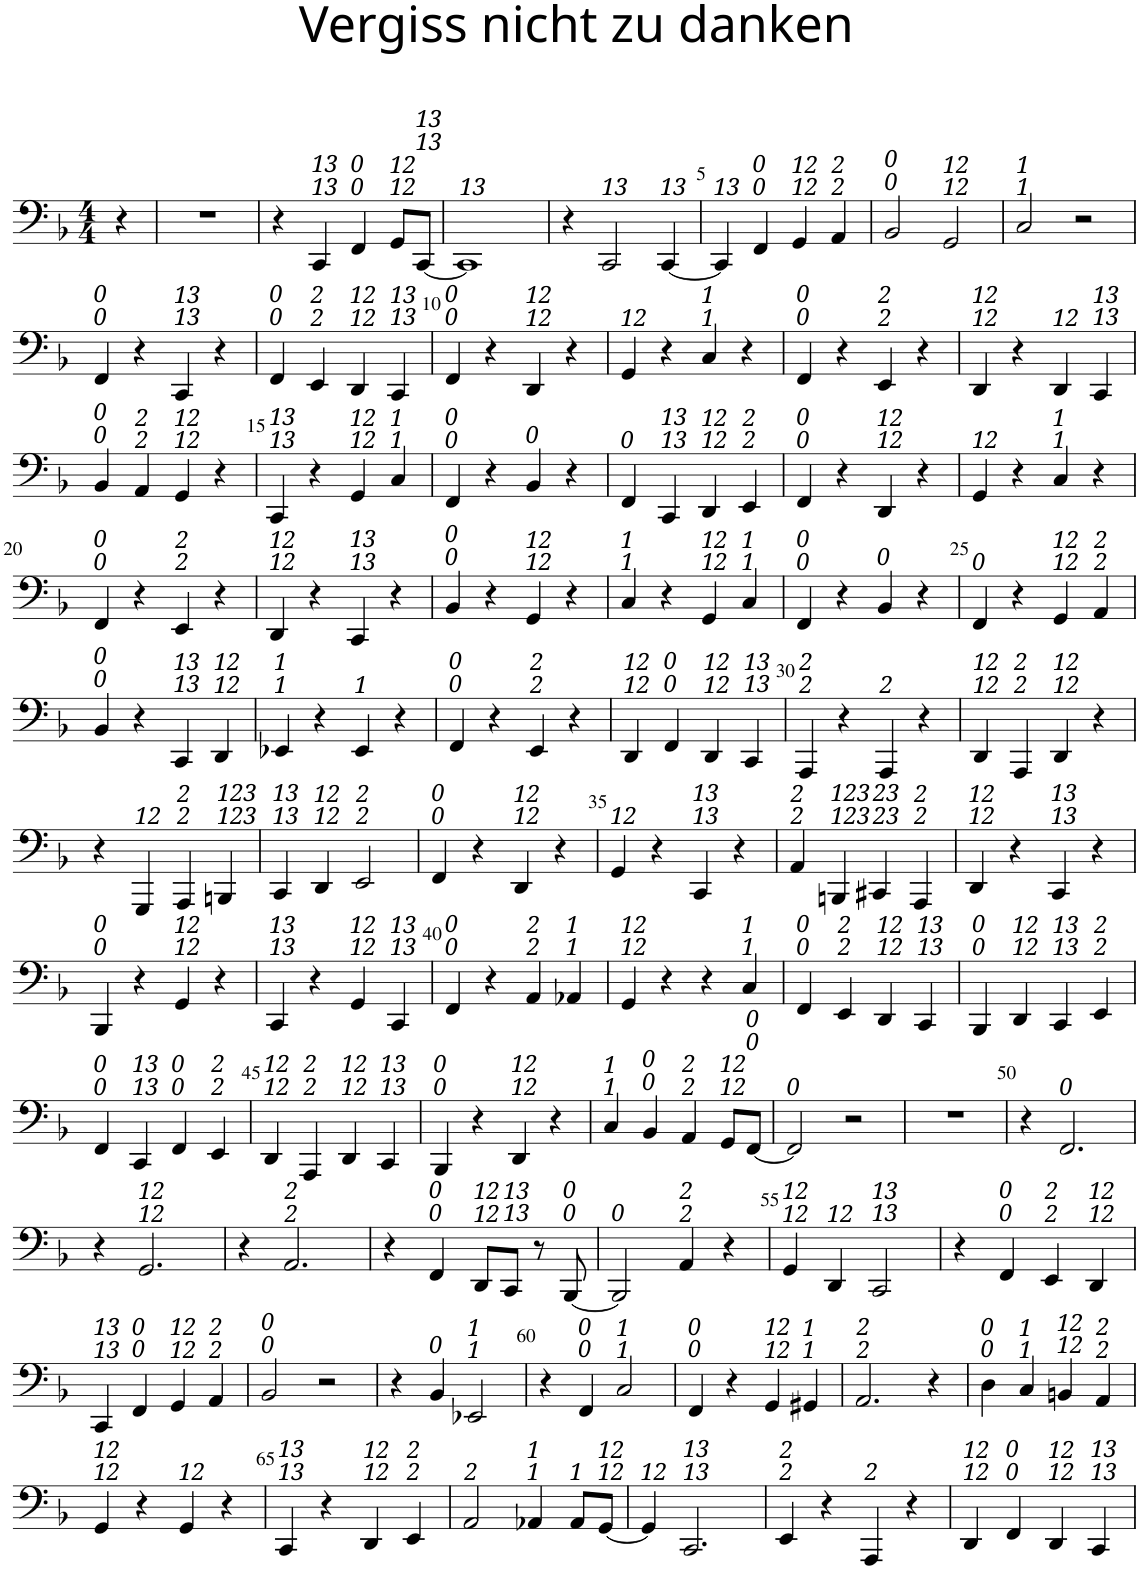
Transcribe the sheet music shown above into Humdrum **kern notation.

**kern
*part1
*staff1
*I"Piano
*I'Pno.
*clefF4
*k[b-]
*M4/4
=
4r
=1
1r
=2
4r
!LO:TX:a:i:t=13
!LO:TX:a:i:t=13
4CC/
!LO:TX:a:i:t=0
!LO:TX:a:i:t=0
4FF/
!LO:TX:a:i:t=12
!LO:TX:a:i:t=12
8GG/L
!LO:TX:a:i:t=13
!LO:TX:a:i:t=13
[8CC/J
=3
!LO:TX:a:i:t=13
1CC]
=4
4r
!LO:TX:a:i:t=13
2CC/
!LO:TX:a:i:t=13
[4CC/
=5
!LO:TX:a:i:t=13
4CC/]
!LO:TX:a:i:t=0
!LO:TX:a:i:t=0
4FF/
!LO:TX:a:i:t=12
!LO:TX:a:i:t=12
4GG/
!LO:TX:a:i:t=2
!LO:TX:a:i:t=2
4AA/
=6
!LO:TX:a:i:t=0
!LO:TX:a:i:t=0
2BB-/
!LO:TX:a:i:t=12
!LO:TX:a:i:t=12
2GG/
=7
!LO:TX:a:i:t=1
!LO:TX:a:i:t=1
2C/
2r
!!LO:LB:g=z
=8
!LO:TX:a:i:t=0
!LO:TX:a:i:t=0
4FF/
4r
!LO:TX:a:i:t=13
!LO:TX:a:i:t=13
4CC/
4r
=9
!LO:TX:a:i:t=0
!LO:TX:a:i:t=0
4FF/
!LO:TX:a:i:t=2
!LO:TX:a:i:t=2
4EE/
!LO:TX:a:i:t=12
!LO:TX:a:i:t=12
4DD/
!LO:TX:a:i:t=13
!LO:TX:a:i:t=13
4CC/
=10
!LO:TX:a:i:t=0
!LO:TX:a:i:t=0
4FF/
4r
!LO:TX:a:i:t=12
!LO:TX:a:i:t=12
4DD/
4r
=11
!LO:TX:a:i:t=12
4GG/
4r
!LO:TX:a:i:t=1
!LO:TX:a:i:t=1
4C/
4r
=12
!LO:TX:a:i:t=0
!LO:TX:a:i:t=0
4FF/
4r
!LO:TX:a:i:t=2
!LO:TX:a:i:t=2
4EE/
4r
=13
!LO:TX:a:i:t=12
!LO:TX:a:i:t=12
4DD/
4r
!LO:TX:a:i:t=12
4DD/
!LO:TX:a:i:t=13
!LO:TX:a:i:t=13
4CC/
!!LO:LB:g=z
=14
!LO:TX:a:i:t=0
!LO:TX:a:i:t=0
4BB-/
!LO:TX:a:i:t=2
!LO:TX:a:i:t=2
4AA/
!LO:TX:a:i:t=12
!LO:TX:a:i:t=12
4GG/
4r
=15
!LO:TX:a:i:t=13
!LO:TX:a:i:t=13
4CC/
4r
!LO:TX:a:i:t=12
!LO:TX:a:i:t=12
4GG/
!LO:TX:a:i:t=1
!LO:TX:a:i:t=1
4C/
=16
!LO:TX:a:i:t=0
!LO:TX:a:i:t=0
4FF/
4r
!LO:TX:a:i:t=0
4BB-/
4r
=17
!LO:TX:a:i:t=0
4FF/
!LO:TX:a:i:t=13
!LO:TX:a:i:t=13
4CC/
!LO:TX:a:i:t=12
!LO:TX:a:i:t=12
4DD/
!LO:TX:a:i:t=2
!LO:TX:a:i:t=2
4EE/
=18
!LO:TX:a:i:t=0
!LO:TX:a:i:t=0
4FF/
4r
!LO:TX:a:i:t=12
!LO:TX:a:i:t=12
4DD/
4r
=19
!LO:TX:a:i:t=12
4GG/
4r
!LO:TX:a:i:t=1
!LO:TX:a:i:t=1
4C/
4r
!!LO:LB:g=z
=20
!LO:TX:a:i:t=0
!LO:TX:a:i:t=0
4FF/
4r
!LO:TX:a:i:t=2
!LO:TX:a:i:t=2
4EE/
4r
=21
!LO:TX:a:i:t=12
!LO:TX:a:i:t=12
4DD/
4r
!LO:TX:a:i:t=13
!LO:TX:a:i:t=13
4CC/
4r
=22
!LO:TX:a:i:t=0
!LO:TX:a:i:t=0
4BB-/
4r
!LO:TX:a:i:t=12
!LO:TX:a:i:t=12
4GG/
4r
=23
!LO:TX:a:i:t=1
!LO:TX:a:i:t=1
4C/
4r
!LO:TX:a:i:t=12
!LO:TX:a:i:t=12
4GG/
!LO:TX:a:i:t=1
!LO:TX:a:i:t=1
4C/
=24
!LO:TX:a:i:t=0
!LO:TX:a:i:t=0
4FF/
4r
!LO:TX:a:i:t=0
4BB-/
4r
=25
!LO:TX:a:i:t=0
4FF/
4r
!LO:TX:a:i:t=12
!LO:TX:a:i:t=12
4GG/
!LO:TX:a:i:t=2
!LO:TX:a:i:t=2
4AA/
!!LO:LB:g=z
=26
!LO:TX:a:i:t=0
!LO:TX:a:i:t=0
4BB-/
4r
!LO:TX:a:i:t=13
!LO:TX:a:i:t=13
4CC/
!LO:TX:a:i:t=12
!LO:TX:a:i:t=12
4DD/
=27
!LO:TX:a:i:t=1
!LO:TX:a:i:t=1
4EE-X/
4r
!LO:TX:a:i:t=1
4EE-/
4r
=28
!LO:TX:a:i:t=0
!LO:TX:a:i:t=0
4FF/
4r
!LO:TX:a:i:t=2
!LO:TX:a:i:t=2
4EE/
4r
=29
!LO:TX:a:i:t=12
!LO:TX:a:i:t=12
4DD/
!LO:TX:a:i:t=0
!LO:TX:a:i:t=0
4FF/
!LO:TX:a:i:t=12
!LO:TX:a:i:t=12
4DD/
!LO:TX:a:i:t=13
!LO:TX:a:i:t=13
4CC/
=30
!LO:TX:a:i:t=2
!LO:TX:a:i:t=2
4AAA/
4r
!LO:TX:a:i:t=2
4AAA/
4r
=31
!LO:TX:a:i:t=12
!LO:TX:a:i:t=12
4DD/
!LO:TX:a:i:t=2
!LO:TX:a:i:t=2
4AAA/
!LO:TX:a:i:t=12
!LO:TX:a:i:t=12
4DD/
4r
!!LO:LB:g=z
=32
4r
!LO:TX:a:i:t=12
4GGG/
!LO:TX:a:i:t=2
!LO:TX:a:i:t=2
4AAA/
!LO:TX:a:i:t=123
!LO:TX:a:i:t=123
4BBBn/
=33
!LO:TX:a:i:t=13
!LO:TX:a:i:t=13
4CC/
!LO:TX:a:i:t=12
!LO:TX:a:i:t=12
4DD/
!LO:TX:a:i:t=2
!LO:TX:a:i:t=2
2EE/
=34
!LO:TX:a:i:t=0
!LO:TX:a:i:t=0
4FF/
4r
!LO:TX:a:i:t=12
!LO:TX:a:i:t=12
4DD/
4r
=35
!LO:TX:a:i:t=12
4GG/
4r
!LO:TX:a:i:t=13
!LO:TX:a:i:t=13
4CC/
4r
=36
!LO:TX:a:i:t=2
!LO:TX:a:i:t=2
4AA/
!LO:TX:a:i:t=123
!LO:TX:a:i:t=123
4BBBn/
!LO:TX:a:i:t=23
!LO:TX:a:i:t=23
4CC#X/
!LO:TX:a:i:t=2
!LO:TX:a:i:t=2
4AAA/
=37
!LO:TX:a:i:t=12
!LO:TX:a:i:t=12
4DD/
4r
!LO:TX:a:i:t=13
!LO:TX:a:i:t=13
4CC/
4r
!!LO:LB:g=z
=38
!LO:TX:a:i:t=0
!LO:TX:a:i:t=0
4BBB-/
4r
!LO:TX:a:i:t=12
!LO:TX:a:i:t=12
4GG/
4r
=39
!LO:TX:a:i:t=13
!LO:TX:a:i:t=13
4CC/
4r
!LO:TX:a:i:t=12
!LO:TX:a:i:t=12
4GG/
!LO:TX:a:i:t=13
!LO:TX:a:i:t=13
4CC/
=40
!LO:TX:a:i:t=0
!LO:TX:a:i:t=0
4FF/
4r
!LO:TX:a:i:t=2
!LO:TX:a:i:t=2
4AA/
!LO:TX:a:i:t=1
!LO:TX:a:i:t=1
4AA-X/
=41
!LO:TX:a:i:t=12
!LO:TX:a:i:t=12
4GG/
4r
4r
!LO:TX:a:i:t=1
!LO:TX:a:i:t=1
4C/
=42
!LO:TX:a:i:t=0
!LO:TX:a:i:t=0
4FF/
!LO:TX:a:i:t=2
!LO:TX:a:i:t=2
4EE/
!LO:TX:a:i:t=12
!LO:TX:a:i:t=12
4DD/
!LO:TX:a:i:t=13
!LO:TX:a:i:t=13
4CC/
=43
!LO:TX:a:i:t=0
!LO:TX:a:i:t=0
4BBB-/
!LO:TX:a:i:t=12
!LO:TX:a:i:t=12
4DD/
!LO:TX:a:i:t=13
!LO:TX:a:i:t=13
4CC/
!LO:TX:a:i:t=2
!LO:TX:a:i:t=2
4EE/
!!LO:LB:g=z
=44
!LO:TX:a:i:t=0
!LO:TX:a:i:t=0
4FF/
!LO:TX:a:i:t=13
!LO:TX:a:i:t=13
4CC/
!LO:TX:a:i:t=0
!LO:TX:a:i:t=0
4FF/
!LO:TX:a:i:t=2
!LO:TX:a:i:t=2
4EE/
=45
!LO:TX:a:i:t=12
!LO:TX:a:i:t=12
4DD/
!LO:TX:a:i:t=2
!LO:TX:a:i:t=2
4AAA/
!LO:TX:a:i:t=12
!LO:TX:a:i:t=12
4DD/
!LO:TX:a:i:t=13
!LO:TX:a:i:t=13
4CC/
=46
!LO:TX:a:i:t=0
!LO:TX:a:i:t=0
4BBB-/
4r
!LO:TX:a:i:t=12
!LO:TX:a:i:t=12
4DD/
4r
=47
!LO:TX:a:i:t=1
!LO:TX:a:i:t=1
4C/
!LO:TX:a:i:t=0
!LO:TX:a:i:t=0
4BB-/
!LO:TX:a:i:t=2
!LO:TX:a:i:t=2
4AA/
!LO:TX:a:i:t=12
!LO:TX:a:i:t=12
8GG/L
!LO:TX:a:i:t=0
!LO:TX:a:i:t=0
[8FF/J
=48
!LO:TX:a:i:t=0
2FF/]
2r
=49
1r
=50
4r
!LO:TX:a:i:t=0
2.FF/
!!LO:LB:g=z
=51
4r
!LO:TX:a:i:t=12
!LO:TX:a:i:t=12
2.GG/
=52
4r
!LO:TX:a:i:t=2
!LO:TX:a:i:t=2
2.AA/
=53
4r
!LO:TX:a:i:t=0
!LO:TX:a:i:t=0
4FF/
!LO:TX:a:i:t=12
!LO:TX:a:i:t=12
8DD/L
!LO:TX:a:i:t=13
!LO:TX:a:i:t=13
8CC/J
8r
!LO:TX:a:i:t=0
!LO:TX:a:i:t=0
[8BBB-/
=54
!LO:TX:a:i:t=0
2BBB-/]
!LO:TX:a:i:t=2
!LO:TX:a:i:t=2
4AA/
4r
=55
!LO:TX:a:i:t=12
!LO:TX:a:i:t=12
4GG/
!LO:TX:a:i:t=12
4DD/
!LO:TX:a:i:t=13
!LO:TX:a:i:t=13
2CC/
=56
4r
!LO:TX:a:i:t=0
!LO:TX:a:i:t=0
4FF/
!LO:TX:a:i:t=2
!LO:TX:a:i:t=2
4EE/
!LO:TX:a:i:t=12
!LO:TX:a:i:t=12
4DD/
!!LO:LB:g=z
=57
!LO:TX:a:i:t=13
!LO:TX:a:i:t=13
4CC/
!LO:TX:a:i:t=0
!LO:TX:a:i:t=0
4FF/
!LO:TX:a:i:t=12
!LO:TX:a:i:t=12
4GG/
!LO:TX:a:i:t=2
!LO:TX:a:i:t=2
4AA/
=58
!LO:TX:a:i:t=0
!LO:TX:a:i:t=0
2BB-/
2r
=59
4r
!LO:TX:a:i:t=0
4BB-/
!LO:TX:a:i:t=1
!LO:TX:a:i:t=1
2EE-X/
=60
4r
!LO:TX:a:i:t=0
!LO:TX:a:i:t=0
4FF/
!LO:TX:a:i:t=1
!LO:TX:a:i:t=1
2C/
=61
!LO:TX:a:i:t=0
!LO:TX:a:i:t=0
4FF/
4r
!LO:TX:a:i:t=12
!LO:TX:a:i:t=12
4GG/
!LO:TX:a:i:t=1
!LO:TX:a:i:t=1
4GG#X/
=62
!LO:TX:a:i:t=2
!LO:TX:a:i:t=2
2.AA/
4r
=63
!LO:TX:a:i:t=0
!LO:TX:a:i:t=0
4D\
!LO:TX:a:i:t=1
!LO:TX:a:i:t=1
4C/
!LO:TX:a:i:t=12
!LO:TX:a:i:t=12
4BBn/
!LO:TX:a:i:t=2
!LO:TX:a:i:t=2
4AA/
!!LO:LB:g=z
=64
!LO:TX:a:i:t=12
!LO:TX:a:i:t=12
4GG/
4r
!LO:TX:a:i:t=12
4GG/
4r
=65
!LO:TX:a:i:t=13
!LO:TX:a:i:t=13
4CC/
4r
!LO:TX:a:i:t=12
!LO:TX:a:i:t=12
4DD/
!LO:TX:a:i:t=2
!LO:TX:a:i:t=2
4EE/
=66
!LO:TX:a:i:t=2
2AA/
!LO:TX:a:i:t=1
!LO:TX:a:i:t=1
4AA-X/
!LO:TX:a:i:t=1
8AA-/L
!LO:TX:a:i:t=12
!LO:TX:a:i:t=12
[8GG/J
=67
!LO:TX:a:i:t=12
4GG/]
!LO:TX:a:i:t=13
!LO:TX:a:i:t=13
2.CC/
=68
!LO:TX:a:i:t=2
!LO:TX:a:i:t=2
4EE/
4r
!LO:TX:a:i:t=2
4AAA/
4r
=69
!LO:TX:a:i:t=12
!LO:TX:a:i:t=12
4DD/
!LO:TX:a:i:t=0
!LO:TX:a:i:t=0
4FF/
!LO:TX:a:i:t=12
!LO:TX:a:i:t=12
4DD/
!LO:TX:a:i:t=13
!LO:TX:a:i:t=13
4CC/
=
*-
